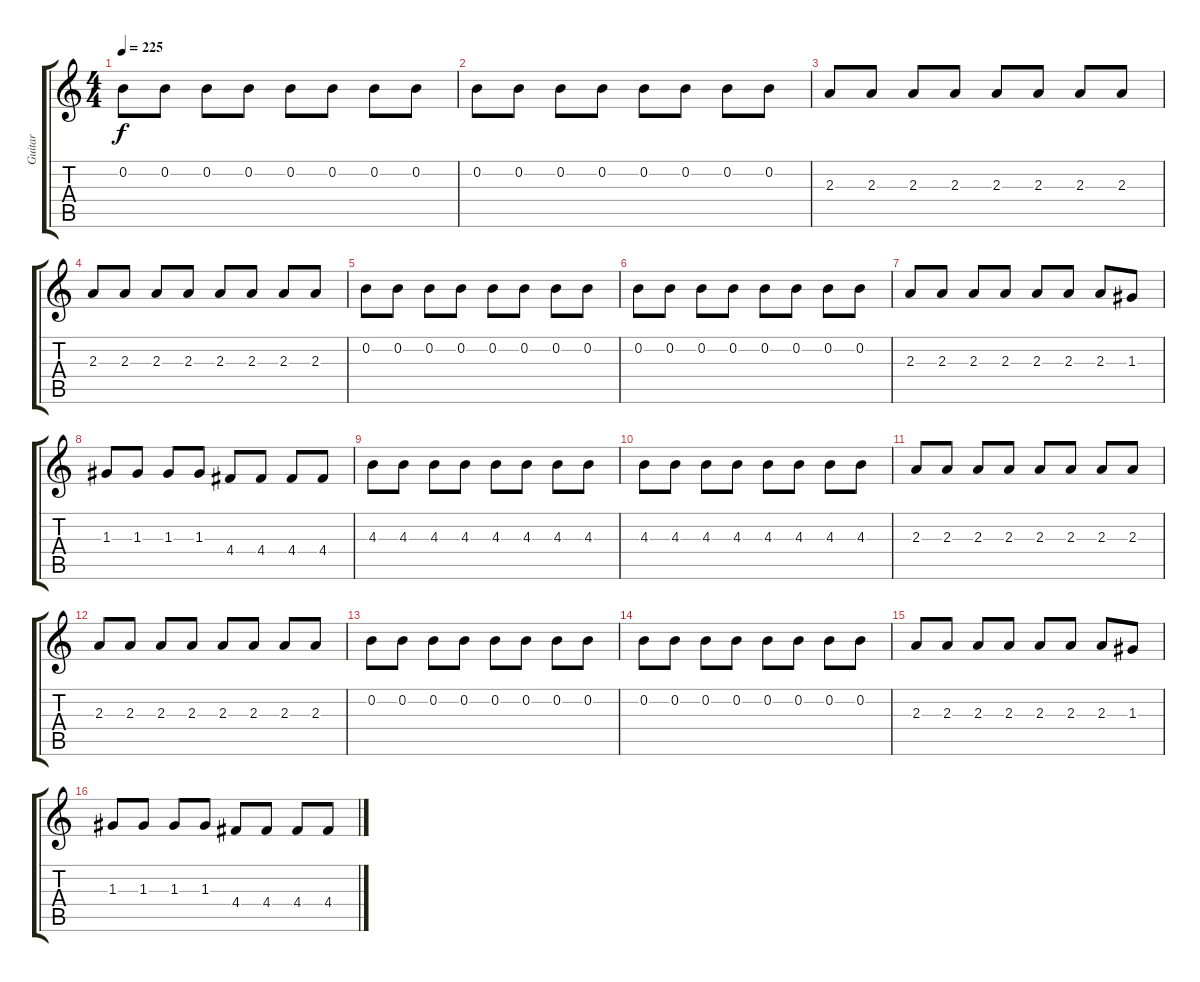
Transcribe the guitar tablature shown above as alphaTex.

\track ("Guitar" "Guitar") {instrument distortionguitar}
\staff {score tabs}
\tuning (E4 B3 G3 D3 A2 E2) {hide}
\ts (4 4)
\tempo 225
\clef g2
\ks c
0.2.8{dy f instrument distortionguitar} 0.2.8 0.2.8 0.2.8 0.2.8 0.2.8 0.2.8 0.2.8 |
0.2.8 0.2.8 0.2.8 0.2.8 0.2.8 0.2.8 0.2.8 0.2.8 |
2.3.8 2.3.8 2.3.8 2.3.8 2.3.8 2.3.8 2.3.8 2.3.8 |
2.3.8 2.3.8 2.3.8 2.3.8 2.3.8 2.3.8 2.3.8 2.3.8 |
0.2.8 0.2.8 0.2.8 0.2.8 0.2.8 0.2.8 0.2.8 0.2.8 |
0.2.8 0.2.8 0.2.8 0.2.8 0.2.8 0.2.8 0.2.8 0.2.8 |
2.3.8 2.3.8 2.3.8 2.3.8 2.3.8 2.3.8 2.3.8 1.3.8 |
1.3.8 1.3.8 1.3.8 1.3.8 4.4.8 4.4.8 4.4.8 4.4.8 |
4.3.8 4.3.8 4.3.8 4.3.8 4.3.8 4.3.8 4.3.8 4.3.8 |
4.3.8 4.3.8 4.3.8 4.3.8 4.3.8 4.3.8 4.3.8 4.3.8 |
2.3.8 2.3.8 2.3.8 2.3.8 2.3.8 2.3.8 2.3.8 2.3.8 |
2.3.8 2.3.8 2.3.8 2.3.8 2.3.8 2.3.8 2.3.8 2.3.8 |
0.2.8 0.2.8 0.2.8 0.2.8 0.2.8 0.2.8 0.2.8 0.2.8 |
0.2.8 0.2.8 0.2.8 0.2.8 0.2.8 0.2.8 0.2.8 0.2.8 |
2.3.8 2.3.8 2.3.8 2.3.8 2.3.8 2.3.8 2.3.8 1.3.8 |
1.3.8 1.3.8 1.3.8 1.3.8 4.4.8 4.4.8 4.4.8 4.4.8
